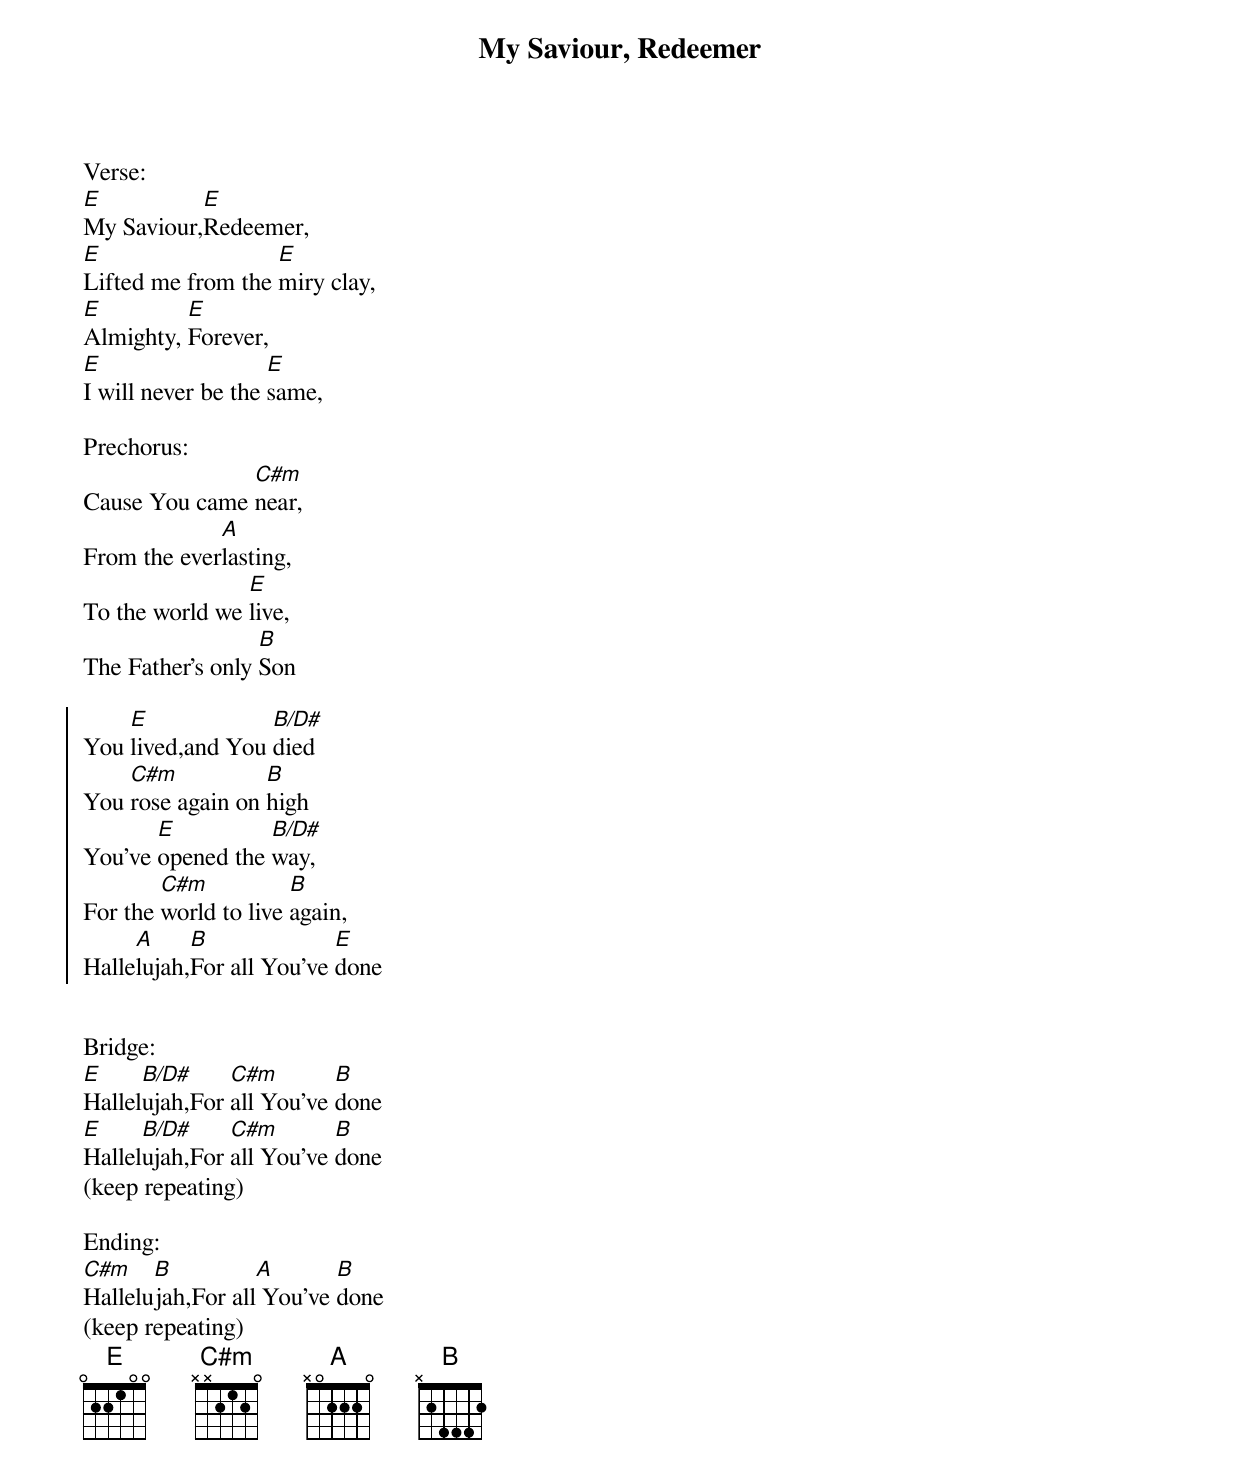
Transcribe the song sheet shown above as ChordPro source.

{t: My Saviour, Redeemer}
Verse:
[E]My Saviour,[E]Redeemer,
[E]Lifted me from the [E]miry clay,
[E]Almighty, [E]Forever,
[E]I will never be the [E]same,

Prechorus:
Cause You came [C#m]near,
From the ever[A]lasting,
To the world we [E]live,
The Father's only [B]Son

{soc}
You [E]lived,and You [B/D#]died
You [C#m]rose again on [B]high
You've [E]opened the [B/D#]way,
For the [C#m]world to live [B]again,
Halle[A]lujah,[B]For all You've [E]done

{eoc}

Bridge:
[E]Hallel[B/D#]ujah,For [C#m]all You've [B]done
[E]Hallel[B/D#]ujah,For [C#m]all You've [B]done
(keep repeating)

Ending:
[C#m]Hallelu[B]jah,For all[A] You've [B]done
(keep repeating)
